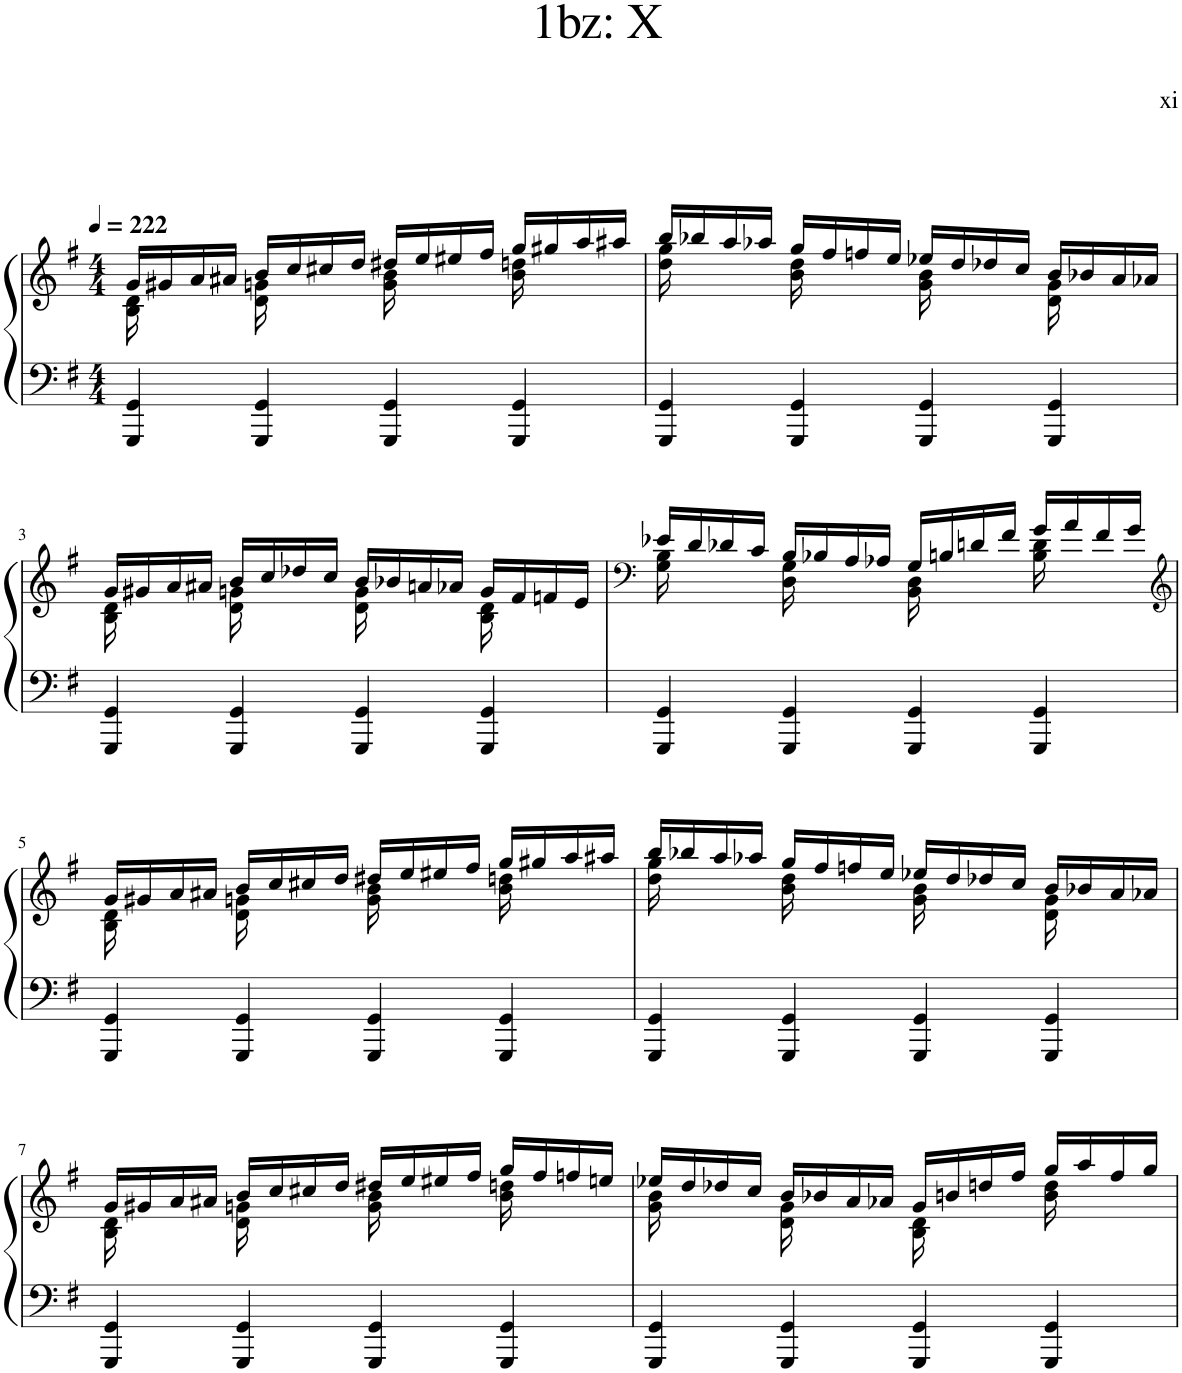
**kern	**kern
*part1	*part1
*staff2	*staff1
*I"Piano	*
*I'Pno.	*
*clefF4	*clefG2
*k[f#]	*k[f#]
*M4/4	*M4/4
*MM222	*MM222
=1	=1
*	*^
4GGG/ 4GG/	16g/LL	16B\ 16d\
.	16g#X/	8.ryy
.	16a/	.
.	16a#X/JJ	.
4GGG/ 4GG/	16b/LL	16d\ 16gn\
.	16cc/	8.ryy
.	16cc#X/	.
.	16dd/JJ	.
4GGG/ 4GG/	16dd#X/LL	16g\ 16b\
.	16ee/	8.ryy
.	16ee#X/	.
.	16ff#/JJ	.
4GGG/ 4GG/	16gg/LL	16b\ 16ddn\
.	16gg#X/	8.ryy
.	16aa/	.
.	16aa#X/JJ	.
=2	=2	=2
4GGG/ 4GG/	16bb/LL	16dd\ 16gg\
.	16bb-X/	8.ryy
.	16aa/	.
.	16aa-X/JJ	.
4GGG/ 4GG/	16gg/LL	16b\ 16dd\
.	16ff#/	8.ryy
.	16ffn/	.
.	16ee/JJ	.
4GGG/ 4GG/	16ee-X/LL	16g\ 16b\
.	16dd/	8.ryy
.	16dd-X/	.
.	16cc/JJ	.
4GGG/ 4GG/	16b/LL	16d\ 16g\
.	16b-X/	8.ryy
.	16a/	.
.	16a-X/JJ	.
!!LO:LB:g=z	!!
=3	=3	=3
4GGG/ 4GG/	16g/LL	16B\ 16d\
.	16g#X/	8.ryy
.	16a/	.
.	16a#X/JJ	.
4GGG/ 4GG/	16b/LL	16d\ 16gn\
.	16cc/	8.ryy
.	16dd-X/	.
.	16cc/JJ	.
4GGG/ 4GG/	16b/LL	16d\ 16g\
.	16b-X/	8.ryy
.	16an/	.
.	16a-X/JJ	.
4GGG/ 4GG/	16g/LL	16B\ 16d\
.	16f#/	8.ryy
.	16fn/	.
.	16e/JJ	.
=4	=4	=4
*	*clefF4	*
4GGG/ 4GG/	16e-X/LL	16G\ 16B\
.	16d/	8.ryy
.	16d-X/	.
.	16c/JJ	.
4GGG/ 4GG/	16B/LL	16D\ 16G\
.	16B-X/	8.ryy
.	16A/	.
.	16A-X/JJ	.
4GGG/ 4GG/	16G/LL	16BB\ 16D\
.	16Bn/	8.ryy
.	16dn/	.
.	16f#/JJ	.
4GGG/ 4GG/	16g/LL	16B\ 16d\
.	16a/	8.ryy
.	16f#/	.
.	16g/JJ	.
!!LO:LB:g=z	!!
=5	=5	=5
*	*clefG2	*
4GGG/ 4GG/	16g/LL	16B\ 16d\
.	16g#X/	8.ryy
.	16a/	.
.	16a#X/JJ	.
4GGG/ 4GG/	16b/LL	16d\ 16gn\
.	16cc/	8.ryy
.	16cc#X/	.
.	16dd/JJ	.
4GGG/ 4GG/	16dd#X/LL	16g\ 16b\
.	16ee/	8.ryy
.	16ee#X/	.
.	16ff#/JJ	.
4GGG/ 4GG/	16gg/LL	16b\ 16ddn\
.	16gg#X/	8.ryy
.	16aa/	.
.	16aa#X/JJ	.
=6	=6	=6
4GGG/ 4GG/	16bb/LL	16dd\ 16gg\
.	16bb-X/	8.ryy
.	16aa/	.
.	16aa-X/JJ	.
4GGG/ 4GG/	16gg/LL	16b\ 16dd\
.	16ff#/	8.ryy
.	16ffn/	.
.	16ee/JJ	.
4GGG/ 4GG/	16ee-X/LL	16g\ 16b\
.	16dd/	8.ryy
.	16dd-X/	.
.	16cc/JJ	.
4GGG/ 4GG/	16b/LL	16d\ 16g\
.	16b-X/	8.ryy
.	16a/	.
.	16a-X/JJ	.
!!LO:LB:g=z	!!
=7	=7	=7
4GGG/ 4GG/	16g/LL	16B\ 16d\
.	16g#X/	8.ryy
.	16a/	.
.	16a#X/JJ	.
4GGG/ 4GG/	16b/LL	16d\ 16gn\
.	16cc/	8.ryy
.	16cc#X/	.
.	16dd/JJ	.
4GGG/ 4GG/	16dd#X/LL	16g\ 16b\
.	16ee/	8.ryy
.	16ee#X/	.
.	16ff#/JJ	.
4GGG/ 4GG/	16gg/LL	16b\ 16ddn\
.	16ff#/	8.ryy
.	16ffn/	.
.	16een/JJ	.
=8	=8	=8
4GGG/ 4GG/	16ee-X/LL	16g\ 16b\
.	16dd/	8.ryy
.	16dd-X/	.
.	16cc/JJ	.
4GGG/ 4GG/	16b/LL	16d\ 16g\
.	16b-X/	8.ryy
.	16a/	.
.	16a-X/JJ	.
4GGG/ 4GG/	16g/LL	16B\ 16d\
.	16bn/	8.ryy
.	16ddn/	.
.	16ff#/JJ	.
4GGG/ 4GG/	16gg/LL	16b\ 16dd\
.	16aa/	8.ryy
.	16ff#/	.
.	16gg/JJ	.
*	*v	*v
=	=
*-	*-
